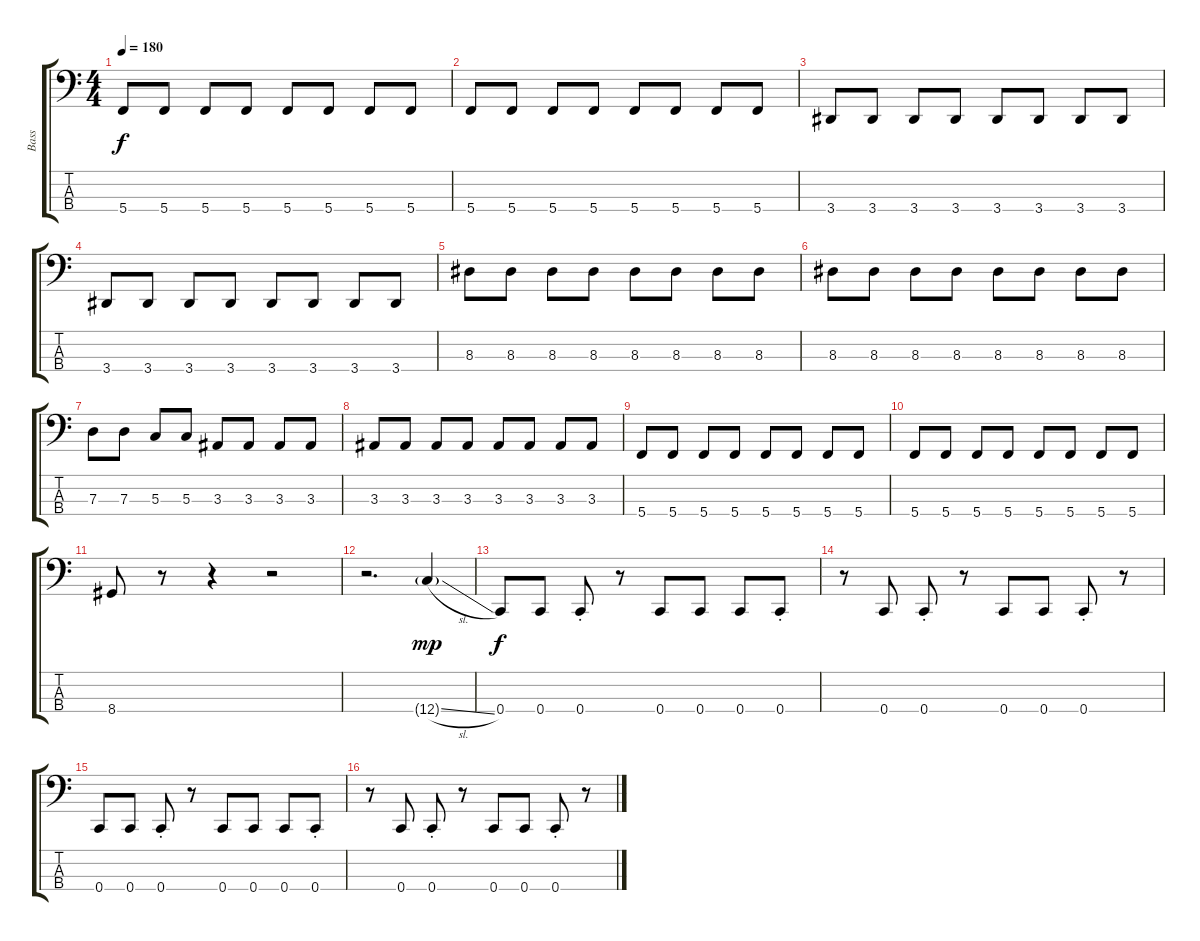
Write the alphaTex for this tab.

\track ("Bass" "Bass") {instrument electricbasspick}
\staff {score tabs}
\tuning (F2 C2 G1 C1) {hide}
\ts (4 4)
\tempo 180
\clef f4
\ks c
5.4.8{dy f} 5.4.8 5.4.8 5.4.8 5.4.8 5.4.8 5.4.8 5.4.8 |
5.4.8 5.4.8 5.4.8 5.4.8 5.4.8 5.4.8 5.4.8 5.4.8 |
3.4.8 3.4.8 3.4.8 3.4.8 3.4.8 3.4.8 3.4.8 3.4.8 |
3.4.8 3.4.8 3.4.8 3.4.8 3.4.8 3.4.8 3.4.8 3.4.8 |
8.3.8 8.3.8 8.3.8 8.3.8 8.3.8 8.3.8 8.3.8 8.3.8 |
8.3.8 8.3.8 8.3.8 8.3.8 8.3.8 8.3.8 8.3.8 8.3.8 |
7.3.8 7.3.8 5.3.8 5.3.8 3.3.8 3.3.8 3.3.8 3.3.8 |
3.3.8 3.3.8 3.3.8 3.3.8 3.3.8 3.3.8 3.3.8 3.3.8 |
5.4.8 5.4.8 5.4.8 5.4.8 5.4.8 5.4.8 5.4.8 5.4.8 |
5.4.8 5.4.8 5.4.8 5.4.8 5.4.8 5.4.8 5.4.8 5.4.8 |
8.4.8 r.8 r.4 r.2 |
r.2{d} 12.4{sl g}.4{dy mp} |
0.4.8{dy f} 0.4.8 0.4{st}.8 r.8 0.4.8 0.4.8 0.4.8 0.4{st}.8 |
r.8 0.4.8 0.4{st}.8 r.8 0.4.8 0.4.8 0.4{st}.8 r.8 |
0.4.8 0.4.8 0.4{st}.8 r.8 0.4.8 0.4.8 0.4.8 0.4{st}.8 |
r.8 0.4.8 0.4{st}.8 r.8 0.4.8 0.4.8 0.4{st}.8 r.8
